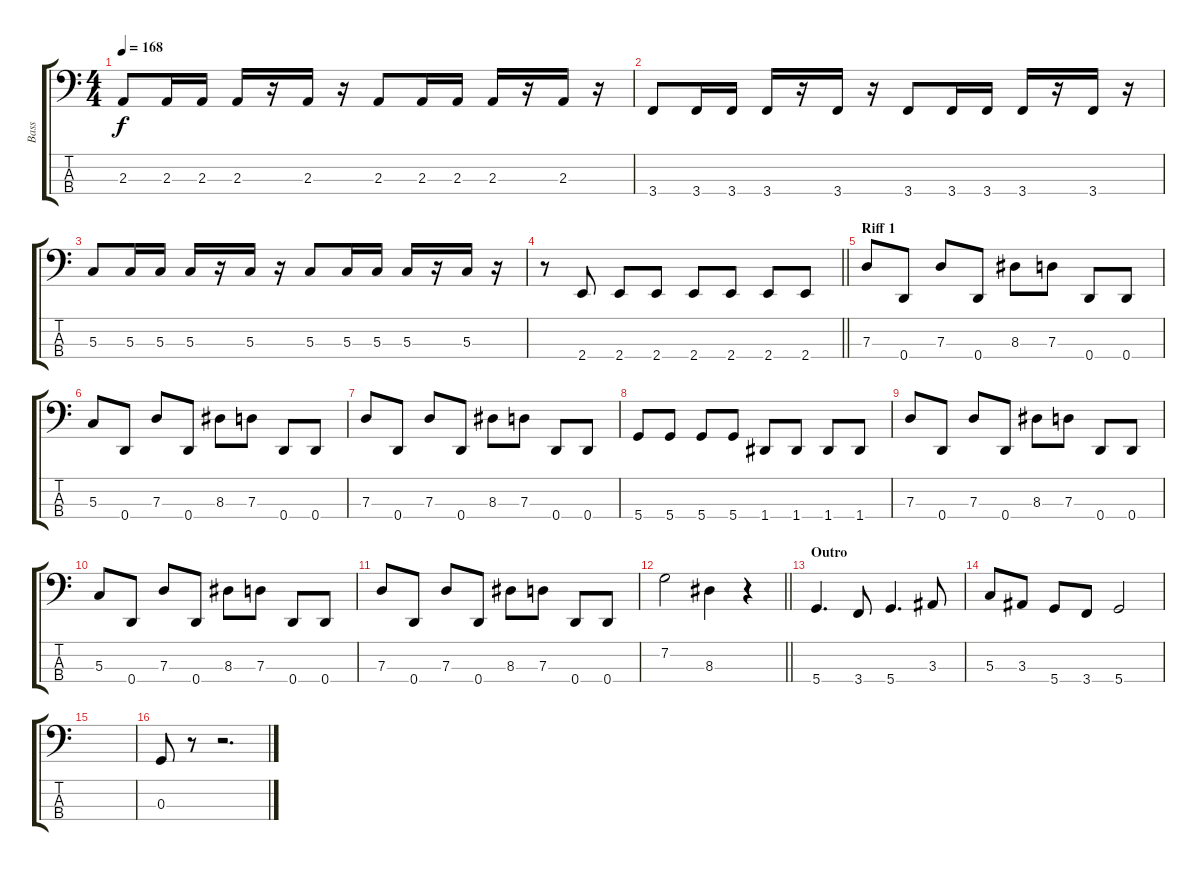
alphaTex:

\track ("Bass" "Bass") {instrument slapbass2}
\staff {score tabs}
\tuning (F2 C2 G1 D1) {hide}
\ts (4 4)
\tempo 168
\clef f4
\ks c
2.3.8{dy f} 2.3.16 2.3.16 2.3.16 r.16 2.3.16 r.16 2.3.8 2.3.16 2.3.16 2.3.16 r.16 2.3.16 r.16 |
3.4.8 3.4.16 3.4.16 3.4.16 r.16 3.4.16 r.16 3.4.8 3.4.16 3.4.16 3.4.16 r.16 3.4.16 r.16 |
5.3.8 5.3.16 5.3.16 5.3.16 r.16 5.3.16 r.16 5.3.8 5.3.16 5.3.16 5.3.16 r.16 5.3.16 r.16 |
\barLineRight lightlight
r.8 2.4.8 2.4.8 2.4.8 2.4.8 2.4.8 2.4.8 2.4.8 |
\section ("" "Riff 1")
7.3.8 0.4.8 7.3.8 0.4.8 8.3.8 7.3.8 0.4.8 0.4.8 |
5.3.8 0.4.8 7.3.8 0.4.8 8.3.8 7.3.8 0.4.8 0.4.8 |
7.3.8 0.4.8 7.3.8 0.4.8 8.3.8 7.3.8 0.4.8 0.4.8 |
5.4.8 5.4.8 5.4.8 5.4.8 1.4.8 1.4.8 1.4.8 1.4.8 |
7.3.8 0.4.8 7.3.8 0.4.8 8.3.8 7.3.8 0.4.8 0.4.8 |
5.3.8 0.4.8 7.3.8 0.4.8 8.3.8 7.3.8 0.4.8 0.4.8 |
7.3.8 0.4.8 7.3.8 0.4.8 8.3.8 7.3.8 0.4.8 0.4.8 |
\barLineRight lightlight
7.2.2 8.3.4 r.4 |
\section ("" "Outro")
5.4.4{d} 3.4.8 5.4.4{d} 3.3.8 |
5.3.8 3.3.8 5.4.8 3.4.8 5.4.2 |
|
0.3.8 r.8 r.2{d}
